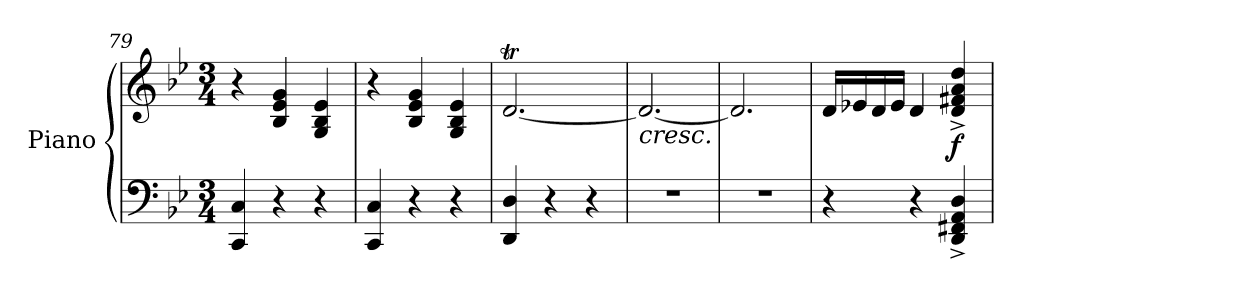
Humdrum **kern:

**kern	**kern	**dynam
*part1	*part1	*part1
*staff2	*staff1	*staff1/2
*I"Piano	*	*
*I'Pno	*	*
*clefF4	*clefG2	*
*k[b-e-]	*k[b-e-]	*
*B-:	*B-:	*
*M3/4	*M3/4	*
=79	=79	=79
4CC/ 4C/	4r	.
4r	4B-/ 4e-/ 4g/	.
4r	4G/ 4B-/ 4e-/	.
=80	=80	=80
4CC/ 4C/	4r	.
4r	4B-/ 4e-/ 4g/	.
4r	4G/ 4B-/ 4e-/	.
=81	=81	=81
4DD/ 4D/	[<2.dt/	.
4r	.	.
4r	.	.
=82	=82	=82
!	!LO:TX:b:i:t=cresc.	!
2.r	2.d/_	.
=83	=83	=83
2.r	2.d/]	.
=84	=84	=84
4r	16dTTT/LL	.
.	16e-/	.
.	16d/	.
.	16e-/JJ	.
4r	4d/	.
!	!	!LO:DY:b
4DD/^< 4FF#X/^< 4AA/^< 4D/^<	4d/^> 4f#X/^> 4a/^> 4dd/^>	f
=	=	=
*-	*-	*-
